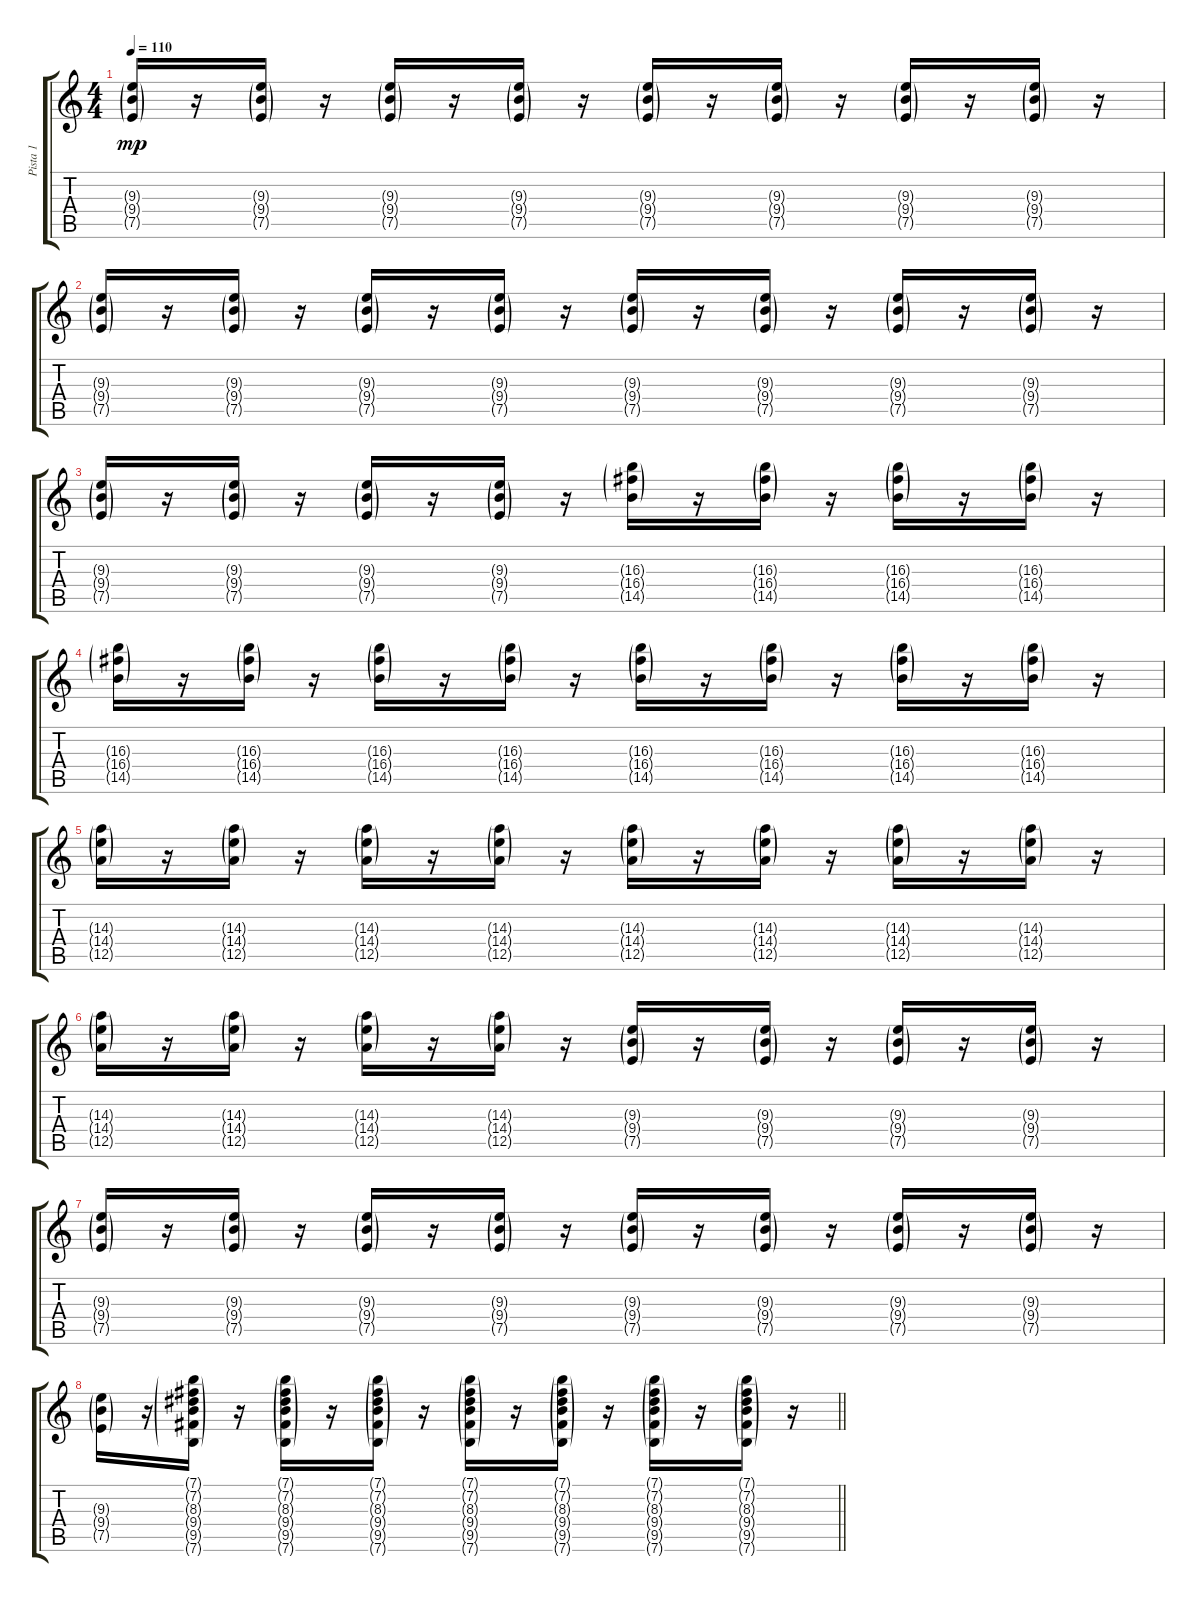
\track ("Pista 1" "Pista 1") {instrument overdrivenguitar}
\staff {score tabs}
\tuning (E4 B3 G3 D3 A2 E2) {hide}
\ts (4 4)
\tempo 110
\clef g2
\ks c
(9.3{g} 9.4{g} 7.5{g}).16{dy mp} r.16 (9.3{g} 9.4{g} 7.5{g}).16 r.16 (9.3{g} 9.4{g} 7.5{g}).16 r.16 (9.3{g} 9.4{g} 7.5{g}).16 r.16 (9.3{g} 9.4{g} 7.5{g}).16 r.16 (9.3{g} 9.4{g} 7.5{g}).16 r.16 (9.3{g} 9.4{g} 7.5{g}).16 r.16 (9.3{g} 9.4{g} 7.5{g}).16 r.16 |
(9.3{g} 9.4{g} 7.5{g}).16 r.16 (9.3{g} 9.4{g} 7.5{g}).16 r.16 (9.3{g} 9.4{g} 7.5{g}).16 r.16 (9.3{g} 9.4{g} 7.5{g}).16 r.16 (9.3{g} 9.4{g} 7.5{g}).16 r.16 (9.3{g} 9.4{g} 7.5{g}).16 r.16 (9.3{g} 9.4{g} 7.5{g}).16 r.16 (9.3{g} 9.4{g} 7.5{g}).16 r.16 |
(9.3{g} 9.4{g} 7.5{g}).16 r.16 (9.3{g} 9.4{g} 7.5{g}).16 r.16 (9.3{g} 9.4{g} 7.5{g}).16 r.16 (9.3{g} 9.4{g} 7.5{g}).16 r.16 (16.3{g} 16.4{g} 14.5{g}).16 r.16 (16.3{g} 16.4{g} 14.5{g}).16 r.16 (16.3{g} 16.4{g} 14.5{g}).16 r.16 (16.3{g} 16.4{g} 14.5{g}).16 r.16 |
(16.3{g} 16.4{g} 14.5{g}).16 r.16 (16.3{g} 16.4{g} 14.5{g}).16 r.16 (16.3{g} 16.4{g} 14.5{g}).16 r.16 (16.3{g} 16.4{g} 14.5{g}).16 r.16 (16.3{g} 16.4{g} 14.5{g}).16 r.16 (16.3{g} 16.4{g} 14.5{g}).16 r.16 (16.3{g} 16.4{g} 14.5{g}).16 r.16 (16.3{g} 16.4{g} 14.5{g}).16 r.16 |
(14.3{g} 14.4{g} 12.5{g}).16 r.16 (14.3{g} 14.4{g} 12.5{g}).16 r.16 (14.3{g} 14.4{g} 12.5{g}).16 r.16 (14.3{g} 14.4{g} 12.5{g}).16 r.16 (14.3{g} 14.4{g} 12.5{g}).16 r.16 (14.3{g} 14.4{g} 12.5{g}).16 r.16 (14.3{g} 14.4{g} 12.5{g}).16 r.16 (14.3{g} 14.4{g} 12.5{g}).16 r.16 |
(14.3{g} 14.4{g} 12.5{g}).16 r.16 (14.3{g} 14.4{g} 12.5{g}).16 r.16 (14.3{g} 14.4{g} 12.5{g}).16 r.16 (14.3{g} 14.4{g} 12.5{g}).16 r.16 (9.3{g} 9.4{g} 7.5{g}).16 r.16 (9.3{g} 9.4{g} 7.5{g}).16 r.16 (9.3{g} 9.4{g} 7.5{g}).16 r.16 (9.3{g} 9.4{g} 7.5{g}).16 r.16 |
(9.3{g} 9.4{g} 7.5{g}).16 r.16 (9.3{g} 9.4{g} 7.5{g}).16 r.16 (9.3{g} 9.4{g} 7.5{g}).16 r.16 (9.3{g} 9.4{g} 7.5{g}).16 r.16 (9.3{g} 9.4{g} 7.5{g}).16 r.16 (9.3{g} 9.4{g} 7.5{g}).16 r.16 (9.3{g} 9.4{g} 7.5{g}).16 r.16 (9.3{g} 9.4{g} 7.5{g}).16 r.16 |
\barLineRight lightlight
(9.3{g} 9.4{g} 7.5{g}).16 r.16 (7.1{g} 7.2{g} 8.3{g} 9.4{g} 9.5{g} 7.6{g}).16{volume 13} r.16 (7.1{g} 7.2{g} 8.3{g} 9.4{g} 9.5{g} 7.6{g}).16 r.16 (7.1{g} 7.2{g} 8.3{g} 9.4{g} 9.5{g} 7.6{g}).16 r.16 (7.1{g} 7.2{g} 8.3{g} 9.4{g} 9.5{g} 7.6{g}).16 r.16 (7.1{g} 7.2{g} 8.3{g} 9.4{g} 9.5{g} 7.6{g}).16 r.16 (7.1{g} 7.2{g} 8.3{g} 9.4{g} 9.5{g} 7.6{g}).16 r.16 (7.1{g} 7.2{g} 8.3{g} 9.4{g} 9.5{g} 7.6{g}).16 r.16
